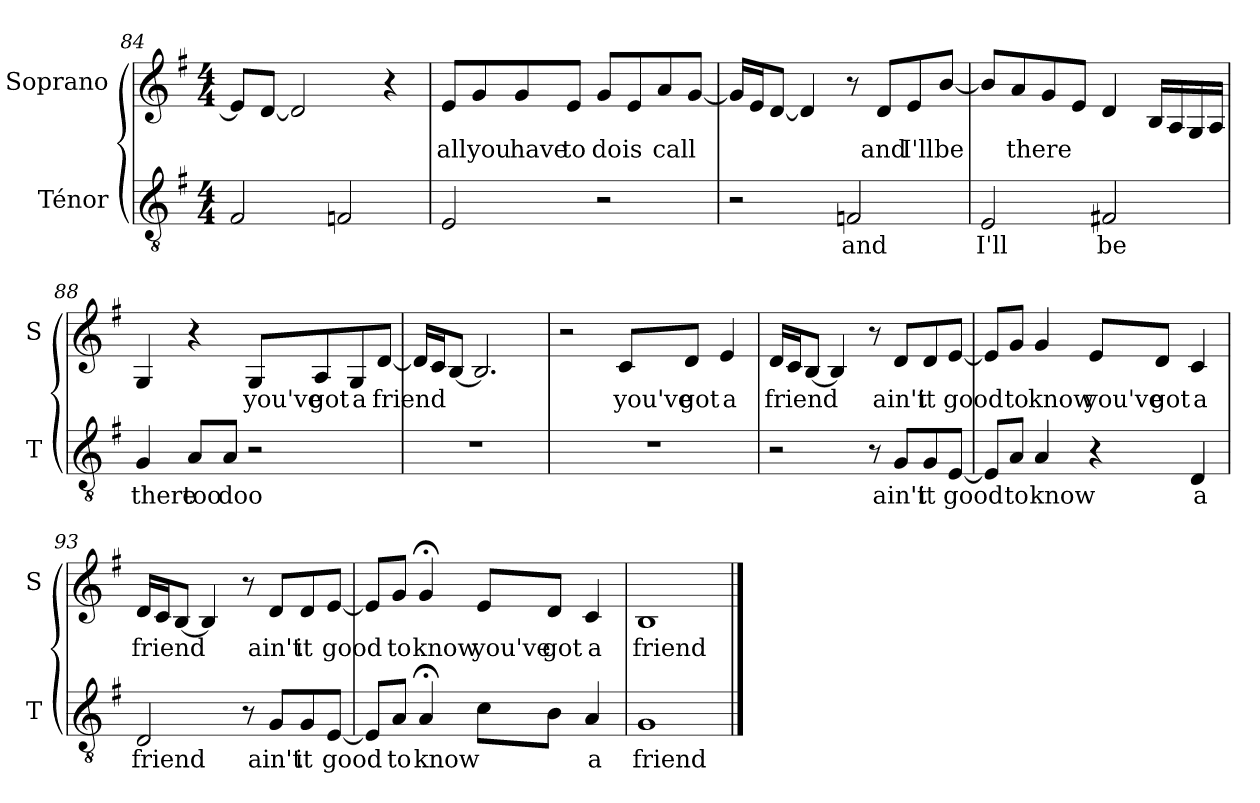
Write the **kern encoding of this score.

**kern	**text	**kern	**text
*part2	*part2	*part1	*part1
*staff2	*staff2	*staff1	*staff1
*I"Ténor	*	*I"Soprano	*
*I'T	*	*I'S	*
!!LO:PB:g=z
*clefGv2	*	*clefG2	*
*k[f#]	*	*k[f#]	*
*G:	*	*G:	*
*M4/4	*	*M4/4	*
=84	=84	=84	=84
2F#/	.	8e/L]	.
.	.	[8d/J	.
.	.	2d/]	.
2Fn/	.	.	.
.	.	4r	.
=85	=85	=85	=85
!	!	!	!LO:LY:b
2E/	.	8e/L	all
!	!	!	!LO:LY:b
.	.	8g/	you
!	!	!	!LO:LY:b
.	.	8g/	have
!	!	!	!LO:LY:b
.	.	8e/J	to
!	!	!	!LO:LY:b
2r	.	8g/L	do
!	!	!	!LO:LY:b
.	.	8e/	is
!	!	!	!LO:LY:b
.	.	8a/	call
.	.	[8g/J	.
=86	=86	=86	=86
2r	.	16g/LL]	.
.	.	16e/J	.
.	.	[8d/J	.
.	.	4d/]	.
!	!LO:LY:b	!	!
2Fn/	and	8r	.
!	!	!	!LO:LY:b
.	.	8d/L	and
!	!	!	!LO:LY:b
.	.	8e/	I'll
!	!	!	!LO:LY:b
.	.	[8b/J	be
=87	=87	=87	=87
!	!LO:LY:b	!	!
2E/	I'll	8b/L]	.
!	!	!	!LO:LY:b
.	.	8a/	there
.	.	8g/	.
.	.	8e/J	.
!	!LO:LY:b	!	!
2F#X/	be	4d/	.
.	.	16B/LL	.
.	.	16A/	.
.	.	16G/	.
.	.	16A/JJ	.
!!LO:LB:g=z
=88	=88	=88	=88
!	!LO:LY:b	!	!
4G/	there	4G/	.
!	!LO:LY:b	!	!
8A/L	too	4r	.
!	!LO:LY:b	!	!
8A/J	doo	.	.
!	!	!	!LO:LY:b
2r	.	8G/L	you've
!	!	!	!LO:LY:b
.	.	8A/	got
!	!	!	!LO:LY:b
.	.	8G/	a
!	!	!	!LO:LY:b
.	.	[8d/J	friend
=89	=89	=89	=89
1r	.	16d/LL]	.
.	.	16c/J	.
.	.	[8B/J	.
.	.	2.B/]	.
=90	=90	=90	=90
1r	.	2r	.
!	!	!	!LO:LY:b
.	.	8c/L	you've
!	!	!	!LO:LY:b
.	.	8d/J	got
!	!	!	!LO:LY:b
.	.	4e/	a
=91	=91	=91	=91
!	!	!	!LO:LY:b
2r	.	16d/LL	friend
.	.	16c/J	.
.	.	[8B/J	.
.	.	4B/]	.
8r	.	8r	.
!	!LO:LY:b	!	!
!	!	!	!LO:LY:b
8G/L	ain't	8d/L	ain't
!	!LO:LY:b	!	!
!	!	!	!LO:LY:b
8G/	it	8d/	it
!	!LO:LY:b	!	!
!	!	!	!LO:LY:b
[8E/J	good	[8e/J	good
!!LO:LB:g=z
=92	=92	=92	=92
8E/L]	.	8e/L]	.
!	!LO:LY:b	!	!
!	!	!	!LO:LY:b
8A/J	to	8g/J	to
!	!LO:LY:b	!	!
!	!	!	!LO:LY:b
4A/	know	4g/	know
!	!	!	!LO:LY:b
4r	.	8e/L	you've
!	!	!	!LO:LY:b
.	.	8d/J	got
!	!LO:LY:b	!	!
!	!	!	!LO:LY:b
4D/	a	4c/	a
=93	=93	=93	=93
!	!LO:LY:b	!	!
!	!	!	!LO:LY:b
2D/	friend	16d/LL	friend
.	.	16c/J	.
.	.	[8B/J	.
.	.	4B/]	.
8r	.	8r	.
!	!LO:LY:b	!	!
!	!	!	!LO:LY:b
8G/L	ain't	8d/L	ain't
!	!LO:LY:b	!	!
!	!	!	!LO:LY:b
8G/	it	8d/	it
!	!LO:LY:b	!	!
!	!	!	!LO:LY:b
[8E/J	good	[8e/J	good
=94	=94	=94	=94
8E/L]	.	8e/L]	.
!	!LO:LY:b	!	!
!	!	!	!LO:LY:b
8A/J	to	8g/J	to
!	!LO:LY:b	!	!
!	!	!	!LO:LY:b
4A;</	know	4g;</	know
!	!	!	!LO:LY:b
8c\L	.	8e/L	you've
!	!	!	!LO:LY:b
8B\J	.	8d/J	got
!	!LO:LY:b	!	!
!	!	!	!LO:LY:b
4A/	a	4c/	a
=95	=95	=95	=95
!	!LO:LY:b	!	!
!	!	!	!LO:LY:b
1G	friend	1B	friend
==	==	==	==
*-	*-	*-	*-
